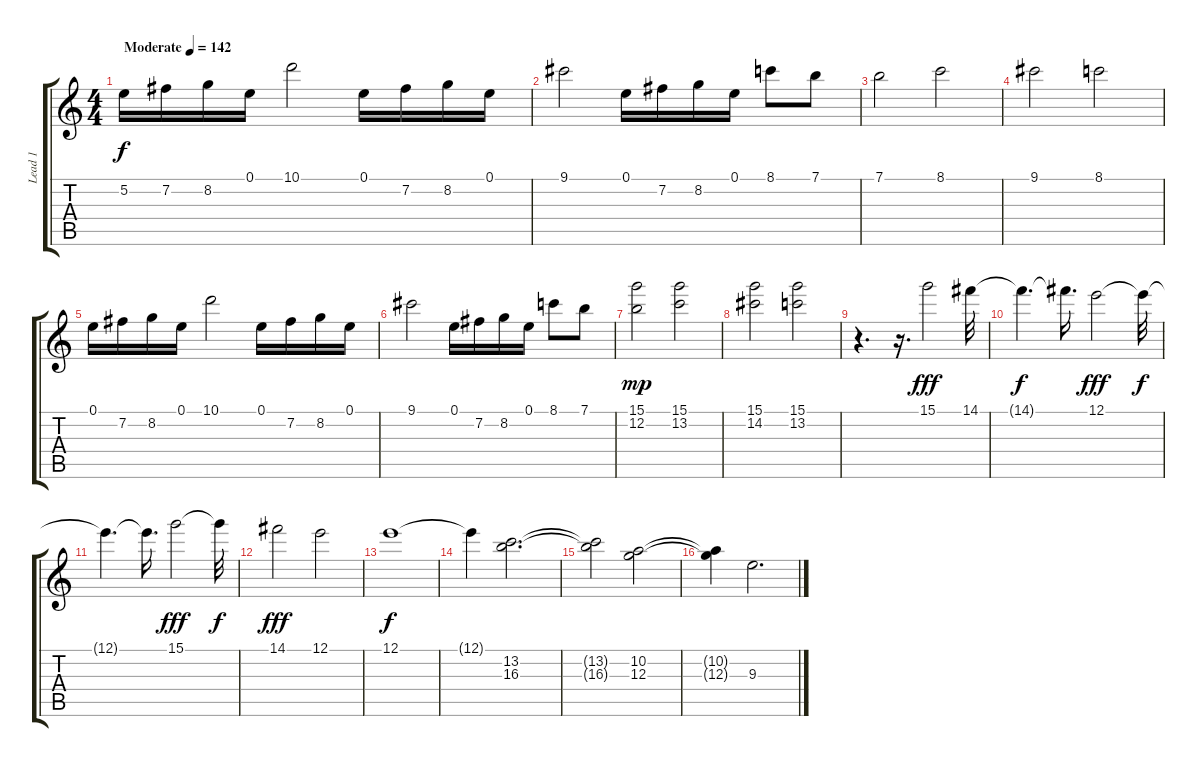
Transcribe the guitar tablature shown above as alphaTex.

\track ("Lead 1" "Lead 1") {instrument distortionguitar}
\staff {score tabs}
\tuning (E4 B3 G3 D3 A2 E2) {hide}
\ts (4 4)
\tempo (142 "Moderate")
\clef g2
\ks c
5.2.16{dy f instrument distortionguitar} 7.2.16 8.2.16 0.1.16 10.1.2 0.1.16 7.2.16 8.2.16 0.1.16 |
9.1.2 0.1.16 7.2.16 8.2.16 0.1.16 8.1.8 7.1.8 |
7.1.2{volume 10 balance 8} 8.1.2 |
9.1.2 8.1.2 |
0.1.16 7.2.16 8.2.16 0.1.16 10.1.2 0.1.16 7.2.16 8.2.16 0.1.16 |
9.1.2 0.1.16 7.2.16 8.2.16 0.1.16 8.1.8 7.1.8 |
(15.1 12.2).2{dy mp} (15.1 13.2).2 |
(15.1 14.2).2 (15.1 13.2).2 |
r.4{d} r.16{d} 15.1.2{dy fff} 14.1.32 |
14.1{t}.4{d dy f} 14.1{t}.16{d} 12.1.2{dy fff} 12.1{t}.32{dy f} |
12.1{t}.4{d} 12.1{t}.16{d} 15.1.2{dy fff} 15.1{t}.32{dy f} |
14.1.2{dy fff} 12.1.2 |
12.1.1{dy f volume 11 balance 8} |
12.1{t}.4 (13.2 16.3).2{d volume 11} |
(13.2{t} 16.3{t}).2 (10.2 12.3).2{volume 12} |
(10.2{t} 12.3{t}).4 9.3.2{d}
